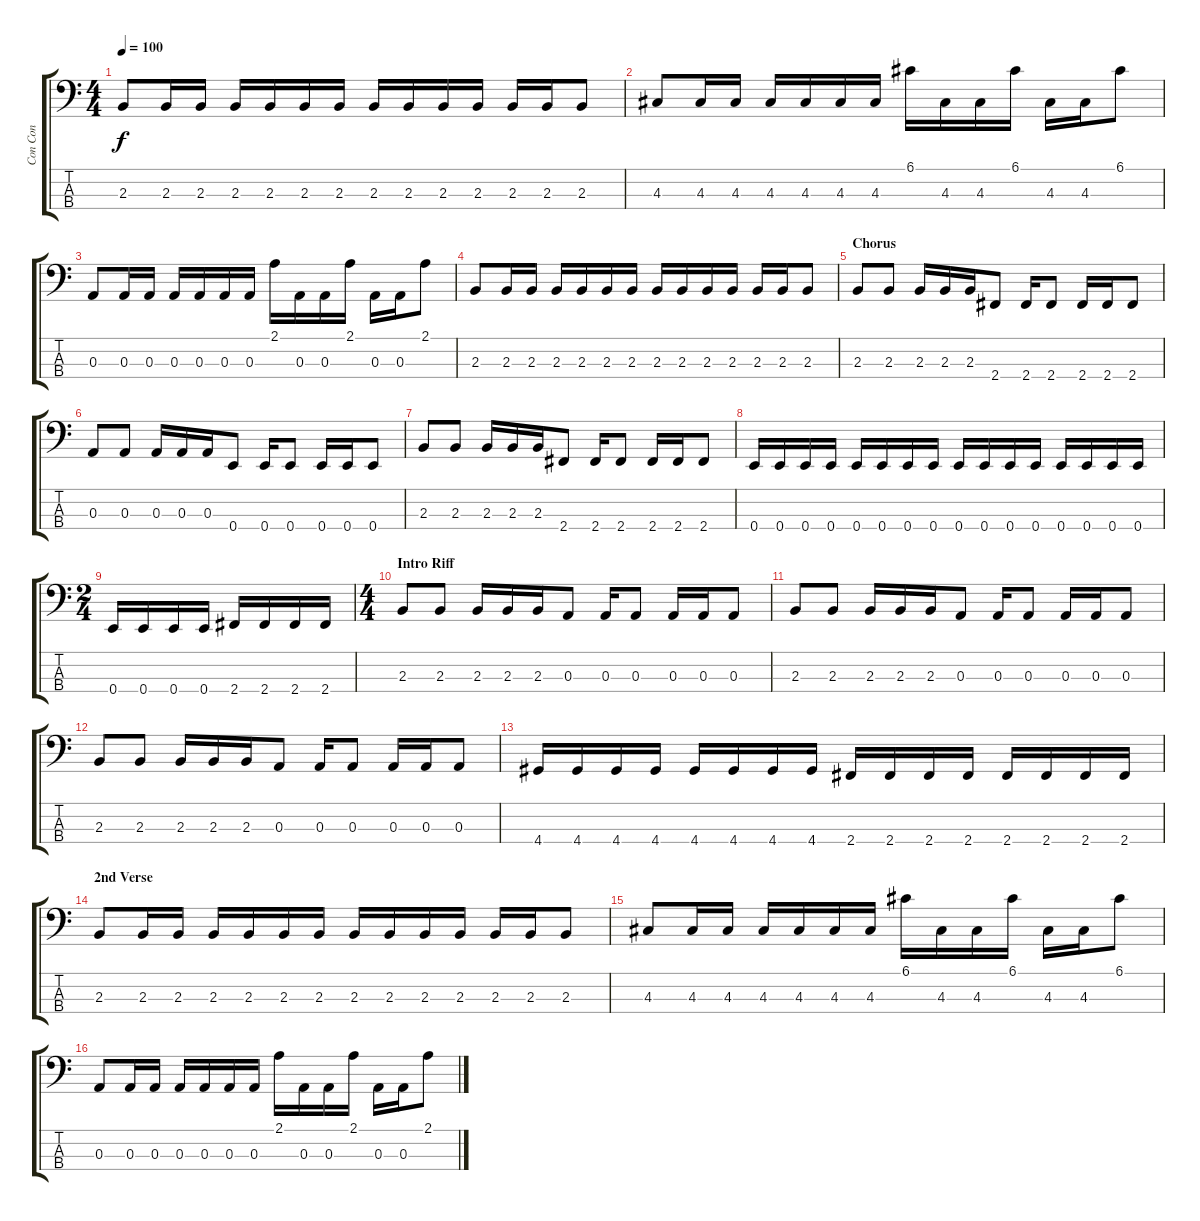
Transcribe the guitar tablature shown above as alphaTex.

\track ("Con Con" "Con Con") {instrument electricbasspick}
\staff {score tabs}
\tuning (G2 D2 A1 E1) {hide}
\ts (4 4)
\tempo 100
\clef f4
\ks c
2.3.8{dy f} 2.3.16 2.3.16 2.3.16 2.3.16 2.3.16 2.3.16 2.3.16 2.3.16 2.3.16 2.3.16 2.3.16 2.3.16 2.3.8 |
4.3.8 4.3.16 4.3.16 4.3.16 4.3.16 4.3.16 4.3.16 6.1.16 4.3.16 4.3.16 6.1.16 4.3.16 4.3.16 6.1.8 |
0.3.8 0.3.16 0.3.16 0.3.16 0.3.16 0.3.16 0.3.16 2.1.16 0.3.16 0.3.16 2.1.16 0.3.16 0.3.16 2.1.8 |
2.3.8 2.3.16 2.3.16 2.3.16 2.3.16 2.3.16 2.3.16 2.3.16 2.3.16 2.3.16 2.3.16 2.3.16 2.3.16 2.3.8 |
\section ("" "Chorus")
2.3.8 2.3.8 2.3.16 2.3.16 2.3.16 2.4.8 2.4.16 2.4.8 2.4.16 2.4.16 2.4.8 |
0.3.8 0.3.8 0.3.16 0.3.16 0.3.16 0.4.8 0.4.16 0.4.8 0.4.16 0.4.16 0.4.8 |
2.3.8 2.3.8 2.3.16 2.3.16 2.3.16 2.4.8 2.4.16 2.4.8 2.4.16 2.4.16 2.4.8 |
0.4.16 0.4.16 0.4.16 0.4.16 0.4.16 0.4.16 0.4.16 0.4.16 0.4.16 0.4.16 0.4.16 0.4.16 0.4.16 0.4.16 0.4.16 0.4.16 |
\ts (2 4)
0.4.16 0.4.16 0.4.16 0.4.16 2.4.16 2.4.16 2.4.16 2.4.16 |
\ts (4 4)
\section ("" "Intro Riff")
2.3.8 2.3.8 2.3.16 2.3.16 2.3.16 0.3.8 0.3.16 0.3.8 0.3.16 0.3.16 0.3.8 |
2.3.8 2.3.8 2.3.16 2.3.16 2.3.16 0.3.8 0.3.16 0.3.8 0.3.16 0.3.16 0.3.8 |
2.3.8 2.3.8 2.3.16 2.3.16 2.3.16 0.3.8 0.3.16 0.3.8 0.3.16 0.3.16 0.3.8 |
4.4.16 4.4.16 4.4.16 4.4.16 4.4.16 4.4.16 4.4.16 4.4.16 2.4.16 2.4.16 2.4.16 2.4.16 2.4.16 2.4.16 2.4.16 2.4.16 |
\section ("" "2nd Verse")
2.3.8 2.3.16 2.3.16 2.3.16 2.3.16 2.3.16 2.3.16 2.3.16 2.3.16 2.3.16 2.3.16 2.3.16 2.3.16 2.3.8 |
4.3.8 4.3.16 4.3.16 4.3.16 4.3.16 4.3.16 4.3.16 6.1.16 4.3.16 4.3.16 6.1.16 4.3.16 4.3.16 6.1.8 |
0.3.8 0.3.16 0.3.16 0.3.16 0.3.16 0.3.16 0.3.16 2.1.16 0.3.16 0.3.16 2.1.16 0.3.16 0.3.16 2.1.8
